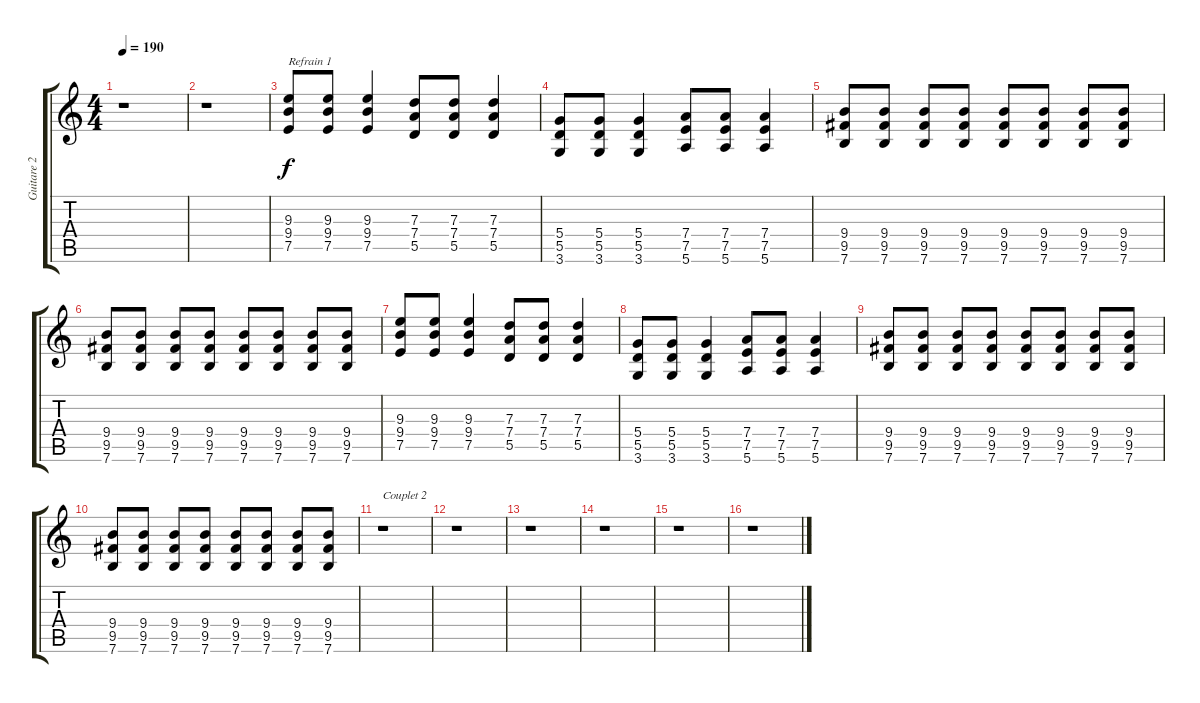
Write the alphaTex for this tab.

\track ("Guitare 2 doublée" "Guitare 2 ") {instrument distortionguitar}
\staff {score tabs}
\tuning (E4 B3 G3 D3 A2 E2) {hide}
\ts (4 4)
\tempo 190
\clef g2
\ks c
r.1{dy f} |
r.1 |
(9.3 9.4 7.5).8{txt "Refrain 1"} (9.3 9.4 7.5).8 (9.3 9.4 7.5).4 (7.3 7.4 5.5).8 (7.3 7.4 5.5).8 (7.3 7.4 5.5).4 |
(5.4 5.5 3.6).8 (5.4 5.5 3.6).8 (5.4 5.5 3.6).4 (7.4 7.5 5.6).8 (7.4 7.5 5.6).8 (7.4 7.5 5.6).4 |
(9.4 9.5 7.6).8 (9.4 9.5 7.6).8 (9.4 9.5 7.6).8 (9.4 9.5 7.6).8 (9.4 9.5 7.6).8 (9.4 9.5 7.6).8 (9.4 9.5 7.6).8 (9.4 9.5 7.6).8 |
(9.4 9.5 7.6).8 (9.4 9.5 7.6).8 (9.4 9.5 7.6).8 (9.4 9.5 7.6).8 (9.4 9.5 7.6).8 (9.4 9.5 7.6).8 (9.4 9.5 7.6).8 (9.4 9.5 7.6).8 |
(9.3 9.4 7.5).8 (9.3 9.4 7.5).8 (9.3 9.4 7.5).4 (7.3 7.4 5.5).8 (7.3 7.4 5.5).8 (7.3 7.4 5.5).4 |
(5.4 5.5 3.6).8 (5.4 5.5 3.6).8 (5.4 5.5 3.6).4 (7.4 7.5 5.6).8 (7.4 7.5 5.6).8 (7.4 7.5 5.6).4 |
(9.4 9.5 7.6).8 (9.4 9.5 7.6).8 (9.4 9.5 7.6).8 (9.4 9.5 7.6).8 (9.4 9.5 7.6).8 (9.4 9.5 7.6).8 (9.4 9.5 7.6).8 (9.4 9.5 7.6).8 |
(9.4 9.5 7.6).8 (9.4 9.5 7.6).8 (9.4 9.5 7.6).8 (9.4 9.5 7.6).8 (9.4 9.5 7.6).8 (9.4 9.5 7.6).8 (9.4 9.5 7.6).8 (9.4 9.5 7.6).8 |
r.1{txt "Couplet 2"} |
r.1 |
r.1 |
r.1 |
r.1 |
r.1
